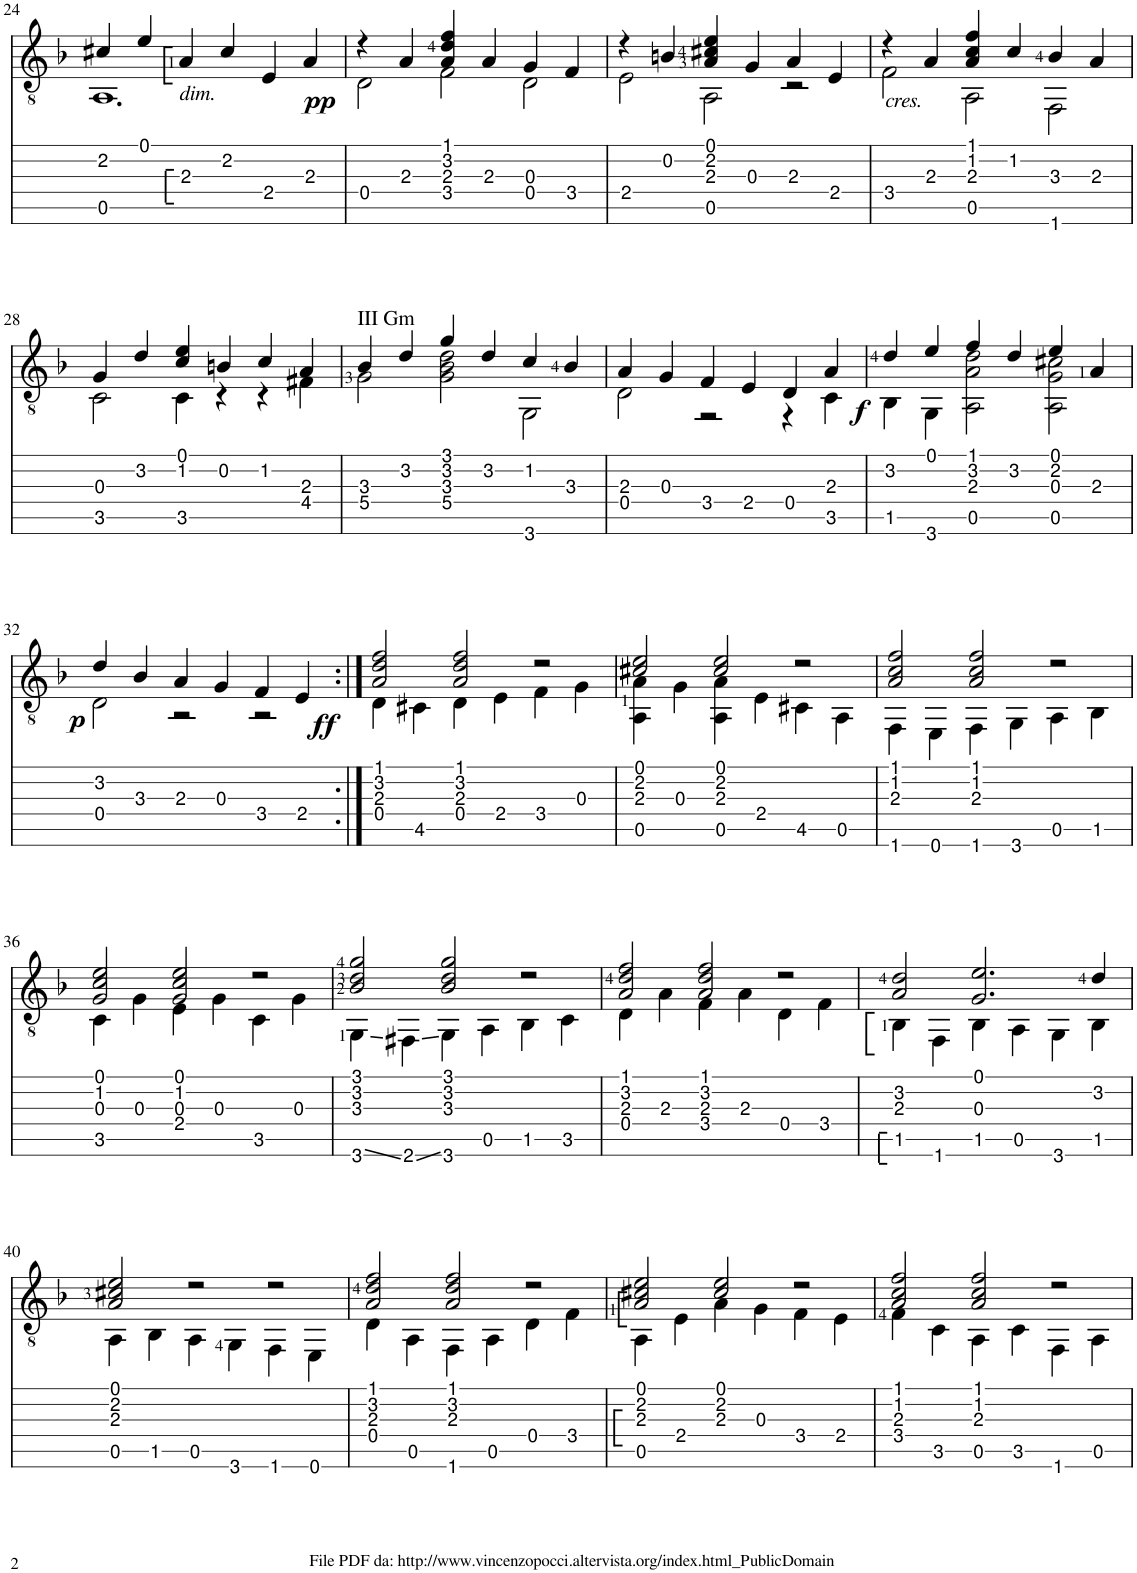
**kern	**kern	**dynam
*part1	*part1	*part1
*staff2	*staff1	*staff1/2
*I"Guitar	*	*
*I'Guit.	*	*
!!LO:PB:g=z
*	*clefGv2	*
*k[b-]	*k[b-]	*
*M3/2	*M3/2	*
=24	=24	=24
*^	*^	*
4c#	1.AA	4c#X/	1.AA	.
4e	.	4e/	.	.
!	!	!LO:TX:b:i:t=dim.	!	!
4A	.	4A/	.	.
4c#	.	4c#/	.	.
4E	.	4E/	.	.
!	!	!	!	!LO:DY:b
4A	.	4A/	.	pp
=25	=25	=25	=25	=25
4r	2D	4r	2D\	.
4A	.	4A/	.	.
4A 4d 4f	2F	4A/ 4d/ 4f/	2F\	.
4A	.	4A/	.	.
4G	2D	4G/	2D\	.
4F	.	4F/	.	.
=26	=26	=26	=26	=26
4r	2E	4r	2E\	.
4B	.	4Bn/	.	.
4A 4c# 4e	2AA	4A/ 4c#X/ 4e/	2AA\	.
4G	.	4G/	.	.
4A	2r	4A/	2r	.
4E	.	4E/	.	.
=27	=27	=27	=27	=27
!	!	!LO:TX:b:i:t=cres.	!	!
4r	2F	4r	2F\	.
4A	.	4A/	.	.
4A 4c 4f	2AA	4A/ 4c/ 4f/	2AA\	.
4c	.	4c/	.	.
4B-	2FF	4B-/	2FF\	.
4A	.	4A/	.	.
!!LO:LB:g=z	!!
=28	=28	=28	=28	=28
4G	2C	4G/	2C\	.
4d	.	4d/	.	.
4c 4e	4C	4c/ 4e/	4C\	.
4B	4r	4Bn/	4r	.
4c	4r	4c/	4r	.
4A	4F#	4A/	4F#X\	.
=29	=29	=29	=29	=29
!	!	!LO:TX:a:t=III Gm	!	!
4B-	2G	4B-/	2G\	.
4d	.	4d/	.	.
4g	2G 2B- 2d	4g/	2G\ 2B-\ 2d\	.
4d	.	4d/	.	.
4c	2GG	4c/	2GG\	.
4B-	.	4B-/	.	.
=30	=30	=30	=30	=30
4A	2D	4A/	2D\	.
4G	.	4G/	.	.
4F	2r	4F/	2r	.
4E	.	4E/	.	.
4D	4r	4D/	4r	.
4A	4C	4A/	4C\	.
=31	=31	=31	=31	=31
!	!	!	!	!LO:DY:b
4d	4BB-	4d/	4BB-\	f
4e	4GG	4e/	4GG\	.
4f	2AA 2A 2d	4f/	2AA\ 2A\ 2d\	.
4d	.	4d/	.	.
4e	2AA 2G 2c#	4e/	2AA\ 2G\ 2c#X\	.
4A	.	4A/	.	.
!!LO:LB:g=z	!!
=32	=32	=32	=32	=32
!	!	!	!	!LO:DY:b
4d	2D	4d/	2D\	p
4B-	.	4B-/	.	.
4A	2r	4A/	2r	.
4G	.	4G/	.	.
4F	2r	4F/	2r	.
!	!	!	!	!LO:DY:b
4E	.	4E/	.	ff
=33:|!	=33:|!	=33:|!	=33:|!	=33:|!
2A 2d 2f	4D	2A/ 2d/ 2f/	4D\	.
.	4C#	.	4C#X\	.
2A 2d 2f	4D	2A/ 2d/ 2f/	4D\	.
.	4E	.	4E\	.
2r	4F	2r	4F\	.
.	4G	.	4G\	.
=34	=34	=34	=34	=34
2c# 2e	4AA 4A	2c#X/ 2e/	4AA\ 4A\	.
.	4G	.	4G\	.
2c# 2e	4AA 4A	2c#/ 2e/	4AA\ 4A\	.
.	4E	.	4E\	.
2r	4C#	2r	4C#X\	.
.	4AA	.	4AA\	.
=35	=35	=35	=35	=35
2A 2c 2f	4FF	2A/ 2c/ 2f/	4FF\	.
.	4EE	.	4EE\	.
2A 2c 2f	4FF	2A/ 2c/ 2f/	4FF\	.
.	4GG	.	4GG\	.
2r	4AA	2r	4AA\	.
.	4BB-	.	4BB-\	.
!!LO:LB:g=z	!!
=36	=36	=36	=36	=36
2G 2c 2e	4C	2G/ 2c/ 2e/	4C\	.
.	4G	.	4G\	.
2G 2c 2e	4E	2G/ 2c/ 2e/	4E\	.
.	4G	.	4G\	.
2r	4C	2r	4C\	.
.	4G	.	4G\	.
=37	=37	=37	=37	=37
2B- 2d 2g	4GG	2B-/ 2d/ 2g/	4GG\	.
.	4FF#	.	4FF#X\	.
2B- 2d 2g	4GG	2B-/ 2d/ 2g/	4GG\	.
.	4AA	.	4AA\	.
2r	4BB-	2r	4BB-\	.
.	4C	.	4C\	.
=38	=38	=38	=38	=38
2A 2d 2f	4D	2A/ 2d/ 2f/	4D\	.
.	4A	.	4A\	.
2A 2d 2f	4F	2A/ 2d/ 2f/	4F\	.
.	4A	.	4A\	.
2r	4D	2r	4D\	.
.	4F	.	4F\	.
=39	=39	=39	=39	=39
2A 2d	4BB-	2A/ 2d/	4BB-\	.
.	4FF	.	4FF\	.
2.G 2.e	4BB-	2.G/ 2.e/	4BB-\	.
.	4AA	.	4AA\	.
.	4GG	.	4GG\	.
4d	4BB-	4d/	4BB-\	.
!!LO:LB:g=z	!!
=40	=40	=40	=40	=40
2A 2c# 2e	4AA	2A/ 2c#X/ 2e/	4AA\	.
.	4BB-	.	4BB-\	.
2r	4AA	2r	4AA\	.
.	4GG	.	4GG\	.
2r	4FF	2r	4FF\	.
.	4EE	.	4EE\	.
=41	=41	=41	=41	=41
2A 2d 2f	4D	2A/ 2d/ 2f/	4D\	.
.	4AA	.	4AA\	.
2A 2d 2f	4FF	2A/ 2d/ 2f/	4FF\	.
.	4AA	.	4AA\	.
2r	4D	2r	4D\	.
.	4F	.	4F\	.
=42	=42	=42	=42	=42
2A 2c# 2e	4AA	2A/ 2c#X/ 2e/	4AA\	.
.	4E	.	4E\	.
2c# 2e	4A	2c#/ 2e/	4A\	.
.	4G	.	4G\	.
2r	4F	2r	4F\	.
.	4E	.	4E\	.
=43	=43	=43	=43	=43
2A 2c 2f	4F	2A/ 2c/ 2f/	4F\	.
.	4C	.	4C\	.
2A 2c 2f	4AA	2A/ 2c/ 2f/	4AA\	.
.	4C	.	4C\	.
2r	4FF	2r	4FF\	.
.	4AA	.	4AA\	.
*v	*v	*	*	*
*	*v	*v	*
=	=	=
*-	*-	*-
